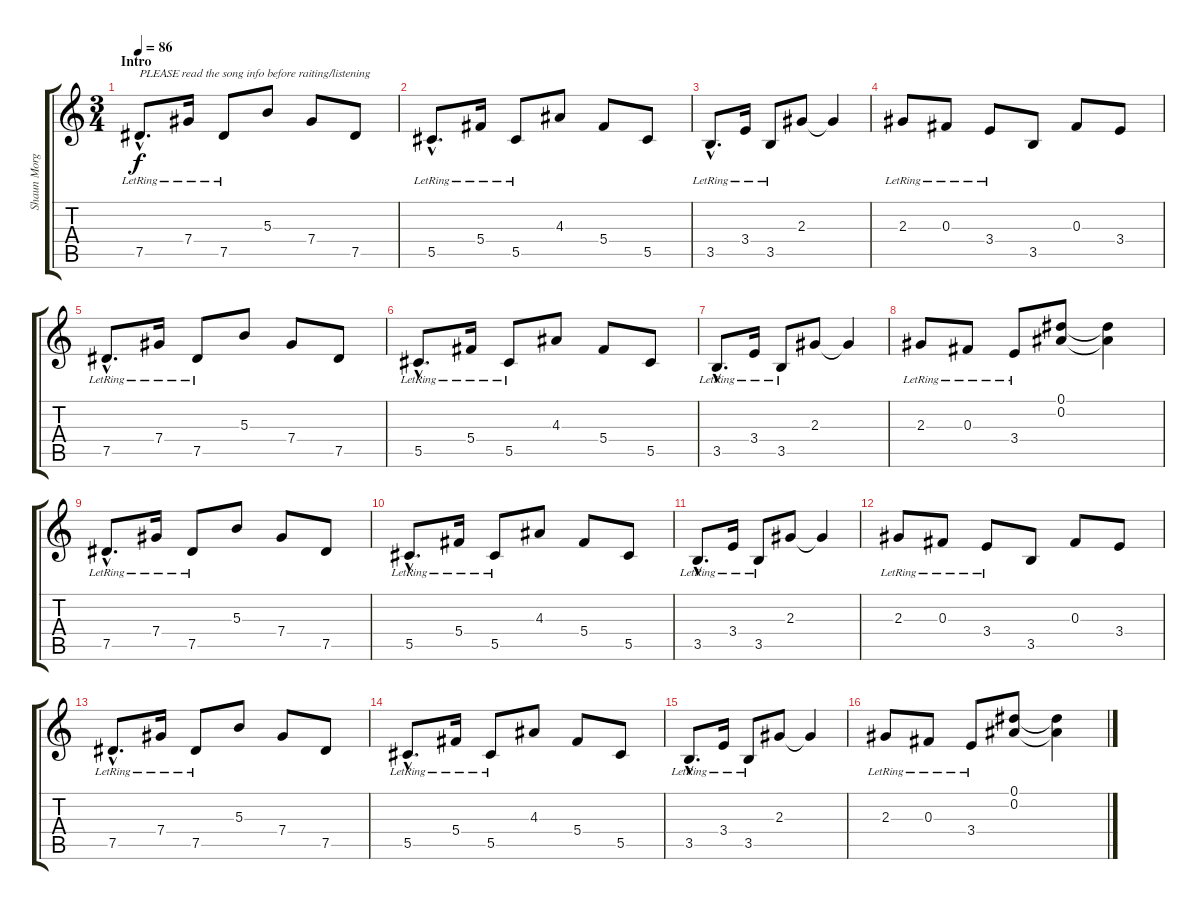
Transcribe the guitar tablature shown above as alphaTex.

\track ("Shaun Morgan" "Shaun Morg") {instrument electricguitarclean}
\staff {score tabs}
\tuning (Eb4 Bb3 Gb3 Db3 Ab2 Db2) {hide}
\ts (3 4)
\section ("" "Intro")
\tempo 86
\clef g2
\ks c
7.5{hac lr}.8{d txt "PLEASE read the song info before raiting/listening" dy f instrument electricguitarclean} 7.4{lr}.16 7.5{lr}.8 5.3.8 7.4.8 7.5.8 |
5.5{hac lr}.8{d} 5.4{lr}.16 5.5{lr}.8 4.3.8 5.4.8 5.5.8 |
3.5{hac lr}.8{d} 3.4{lr}.16 3.5{lr}.8 2.3.8 2.3{t}.4 |
2.3{lr}.8 0.3{lr}.8 3.4{lr}.8 3.5.8 0.3.8 3.4.8 |
7.5{hac lr}.8{d} 7.4{lr}.16 7.5{lr}.8 5.3.8 7.4.8 7.5.8 |
5.5{hac lr}.8{d} 5.4{lr}.16 5.5{lr}.8 4.3.8 5.4.8 5.5.8 |
3.5{hac lr}.8{d} 3.4{lr}.16 3.5{lr}.8 2.3.8 2.3{t}.4 |
2.3{lr}.8 0.3{lr}.8 3.4{lr}.8 (0.1 0.2).8 (0.1{t} 0.2{t}).4 |
7.5{hac lr}.8{d} 7.4{lr}.16 7.5{lr}.8 5.3.8 7.4.8 7.5.8 |
5.5{hac lr}.8{d} 5.4{lr}.16 5.5{lr}.8 4.3.8 5.4.8 5.5.8 |
3.5{hac lr}.8{d} 3.4{lr}.16 3.5{lr}.8 2.3.8 2.3{t}.4 |
2.3{lr}.8 0.3{lr}.8 3.4{lr}.8 3.5.8 0.3.8 3.4.8 |
7.5{hac lr}.8{d} 7.4{lr}.16 7.5{lr}.8 5.3.8 7.4.8 7.5.8 |
5.5{hac lr}.8{d} 5.4{lr}.16 5.5{lr}.8 4.3.8 5.4.8 5.5.8 |
3.5{hac lr}.8{d} 3.4{lr}.16 3.5{lr}.8 2.3.8 2.3{t}.4 |
2.3{lr}.8 0.3{lr}.8 3.4{lr}.8 (0.1 0.2).8 (0.1{t} 0.2{t}).4
